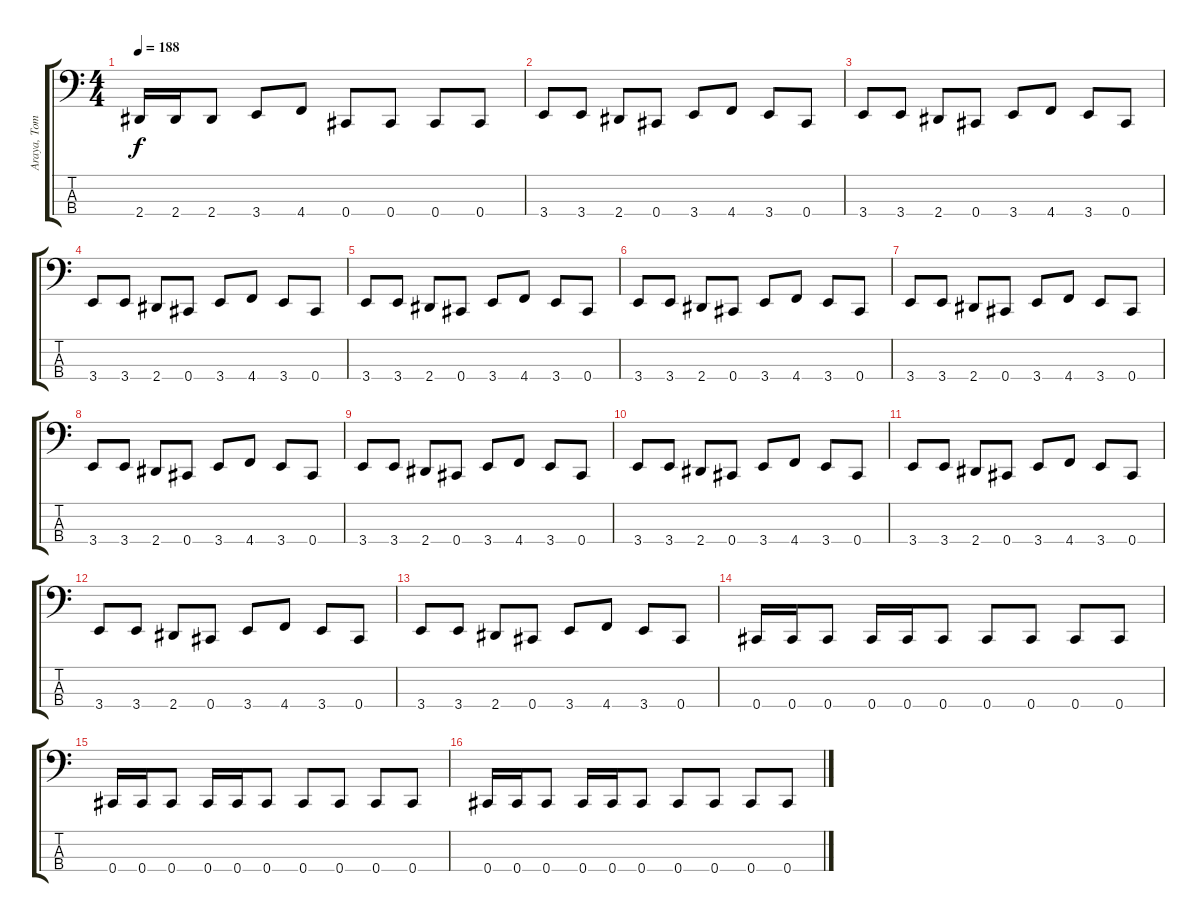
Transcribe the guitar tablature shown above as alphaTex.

\track ("Araya, Tom" "Araya, Tom") {instrument electricbasspick}
\staff {score tabs}
\tuning (E2 B1 Gb1 Db1) {hide}
\ts (4 4)
\tempo 188
\clef f4
\ks c
2.4.16{dy f} 2.4.16 2.4.8 3.4.8 4.4.8 0.4.8 0.4.8 0.4.8 0.4.8 |
3.4.8 3.4.8 2.4.8 0.4.8 3.4.8 4.4.8 3.4.8 0.4.8 |
3.4.8 3.4.8 2.4.8 0.4.8 3.4.8 4.4.8 3.4.8 0.4.8 |
3.4.8 3.4.8 2.4.8 0.4.8 3.4.8 4.4.8 3.4.8 0.4.8 |
3.4.8 3.4.8 2.4.8 0.4.8 3.4.8 4.4.8 3.4.8 0.4.8 |
3.4.8 3.4.8 2.4.8 0.4.8 3.4.8 4.4.8 3.4.8 0.4.8 |
3.4.8 3.4.8 2.4.8 0.4.8 3.4.8 4.4.8 3.4.8 0.4.8 |
3.4.8 3.4.8 2.4.8 0.4.8 3.4.8 4.4.8 3.4.8 0.4.8 |
3.4.8 3.4.8 2.4.8 0.4.8 3.4.8 4.4.8 3.4.8 0.4.8 |
3.4.8 3.4.8 2.4.8 0.4.8 3.4.8 4.4.8 3.4.8 0.4.8 |
3.4.8 3.4.8 2.4.8 0.4.8 3.4.8 4.4.8 3.4.8 0.4.8 |
3.4.8 3.4.8 2.4.8 0.4.8 3.4.8 4.4.8 3.4.8 0.4.8 |
3.4.8 3.4.8 2.4.8 0.4.8 3.4.8 4.4.8 3.4.8 0.4.8 |
0.4.16 0.4.16 0.4.8 0.4.16 0.4.16 0.4.8 0.4.8 0.4.8 0.4.8 0.4.8 |
0.4.16 0.4.16 0.4.8 0.4.16 0.4.16 0.4.8 0.4.8 0.4.8 0.4.8 0.4.8 |
0.4.16 0.4.16 0.4.8 0.4.16 0.4.16 0.4.8 0.4.8 0.4.8 0.4.8 0.4.8
